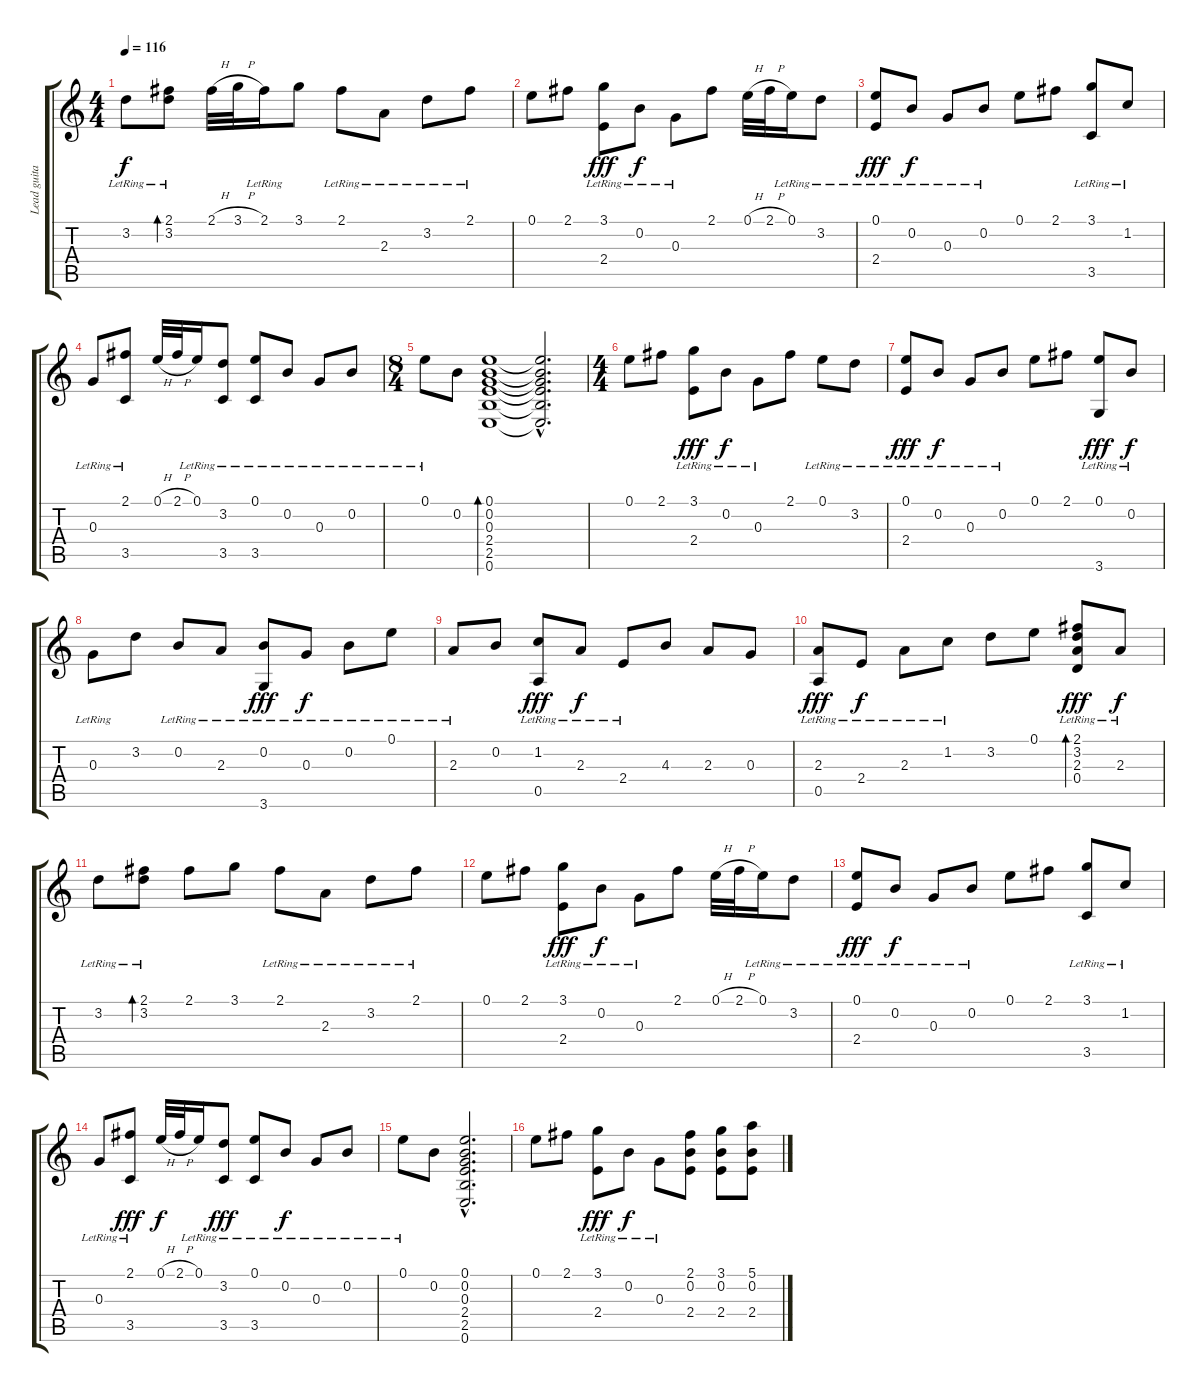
\track ("Lead guitar" "Lead guita") {instrument distortionguitar}
\staff {score tabs}
\tuning (E4 B3 G3 D3 A2 E2) {hide}
\ts (4 4)
\tempo 116
\clef g2
\ks c
3.2{lr}.8{dy f} (2.1 3.2{lr}).8{bd 30} 2.1{h}.32 3.1{h}.32 2.1{lr}.16 3.1.8 2.1{lr}.8 2.3{lr}.8 3.2{lr}.8 2.1{lr}.8 |
0.1.8 2.1.8 (3.1{lr} 2.4{lr}).8{dy fff} 0.2{lr}.8{dy f} 0.3{lr}.8 2.1.8 0.1{h}.32 2.1{h}.32 0.1{lr}.16 3.2{lr}.8 |
(0.1{lr} 2.4{lr}).8{dy fff} 0.2{lr}.8{dy f} 0.3{lr}.8 0.2{lr}.8 0.1.8 2.1.8 (3.1{lr} 3.5{lr}).8 1.2{lr}.8 |
0.3{lr}.8 (2.1 3.5{lr}).8 0.1{h}.32 2.1{h}.32 0.1{lr}.16 (3.2{lr} 3.5).8 (0.1{lr} 3.5{lr}).8 0.2{lr}.8 0.3{lr}.8 0.2{lr}.8 |
\ts (8 4)
0.1{lr}.8 0.2.8 (0.1 0.2 0.3 2.4 2.5 0.6).1{bd 120} (0.1{hac t} 0.2{hac t} 0.3{hac t} 2.4{hac t} 2.5{hac t} 0.6{hac t}).2{d} |
\ts (4 4)
0.1.8 2.1.8 (3.1{lr} 2.4{lr}).8{dy fff} 0.2{lr}.8{dy f} 0.3{lr}.8 2.1.8 0.1{lr}.8 3.2{lr}.8 |
(0.1{lr} 2.4{lr}).8{dy fff} 0.2{lr}.8{dy f} 0.3{lr}.8 0.2{lr}.8 0.1.8 2.1.8 (0.1{lr} 3.6{lr}).8{dy fff} 0.2{lr}.8{dy f} |
0.3{lr}.8 3.2.8 0.2{lr}.8 2.3{lr}.8 (0.2{lr} 3.6{lr}).8{dy fff} 0.3{lr}.8{dy f} 0.2{lr}.8 0.1{lr}.8 |
2.3{lr}.8 0.2.8 (1.2{lr} 0.5{lr}).8{dy fff} 2.3{lr}.8{dy f} 2.4{lr}.8 4.3.8 2.3.8 0.3.8 |
(2.3{lr} 0.5{lr}).8{dy fff} 2.4{lr}.8{dy f} 2.3{lr}.8 1.2{lr}.8 3.2.8 0.1.8 (2.1{lr} 3.2{lr} 2.3{lr} 0.4{lr}).8{bd 30 dy fff} 2.3{lr}.8{dy f} |
3.2{lr}.8 (2.1 3.2{lr}).8{bd 30} 2.1.8 3.1.8 2.1{lr}.8 2.3{lr}.8 3.2{lr}.8 2.1{lr}.8 |
0.1.8 2.1.8 (3.1{lr} 2.4{lr}).8{dy fff} 0.2{lr}.8{dy f} 0.3{lr}.8 2.1.8 0.1{h}.32 2.1{h}.32 0.1{lr}.16 3.2{lr}.8 |
(0.1{lr} 2.4{lr}).8{dy fff} 0.2{lr}.8{dy f} 0.3{lr}.8 0.2{lr}.8 0.1.8 2.1.8 (3.1{lr} 3.5{lr}).8 1.2{lr}.8 |
0.3{lr}.8 (2.1 3.5{lr}).8{dy fff} 0.1{h}.32{dy f} 2.1{h}.32 0.1{lr}.16 (3.2{lr} 3.5).8{dy fff} (0.1{lr} 3.5{lr}).8 0.2{lr}.8{dy f} 0.3{lr}.8 0.2{lr}.8 |
0.1{lr}.8 0.2.8 (0.1{hac} 0.2{hac} 0.3{hac} 2.4{hac} 2.5{hac} 0.6{hac}).2{d} |
0.1.8{balance 16} 2.1.8 (3.1{lr} 2.4{lr}).8{dy fff} 0.2{lr}.8{dy f} 0.3{lr}.8 (2.1 0.2 2.4).8 (3.1 0.2 2.4).8 (5.1 0.2 2.4).8
